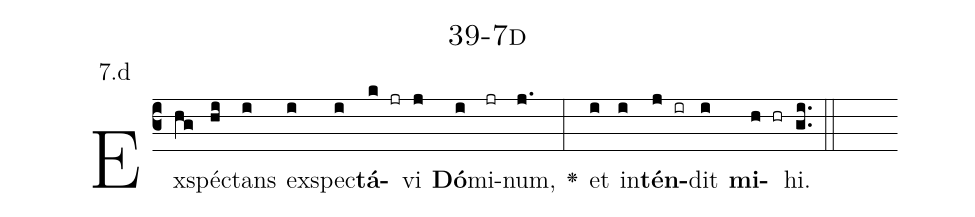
name: 39-7d;
annotation: 7.d;
%%
(c3)Ex(hg)spéc(hi)tans(i) ex(i)spec(i)<b>tá</b>(k jr)vi(j) <b>Dó</b>(i)mi(jr)num,(j.) <v>\greheightstar</v>(:) et(i) in(i)<b>tén</b>(j ir)dit(i) <b>mi</b>(h hr)hi.(gi..) (::)


%E(i) u(i) o(j) u(i) a(h) e.(gi..) (::)
